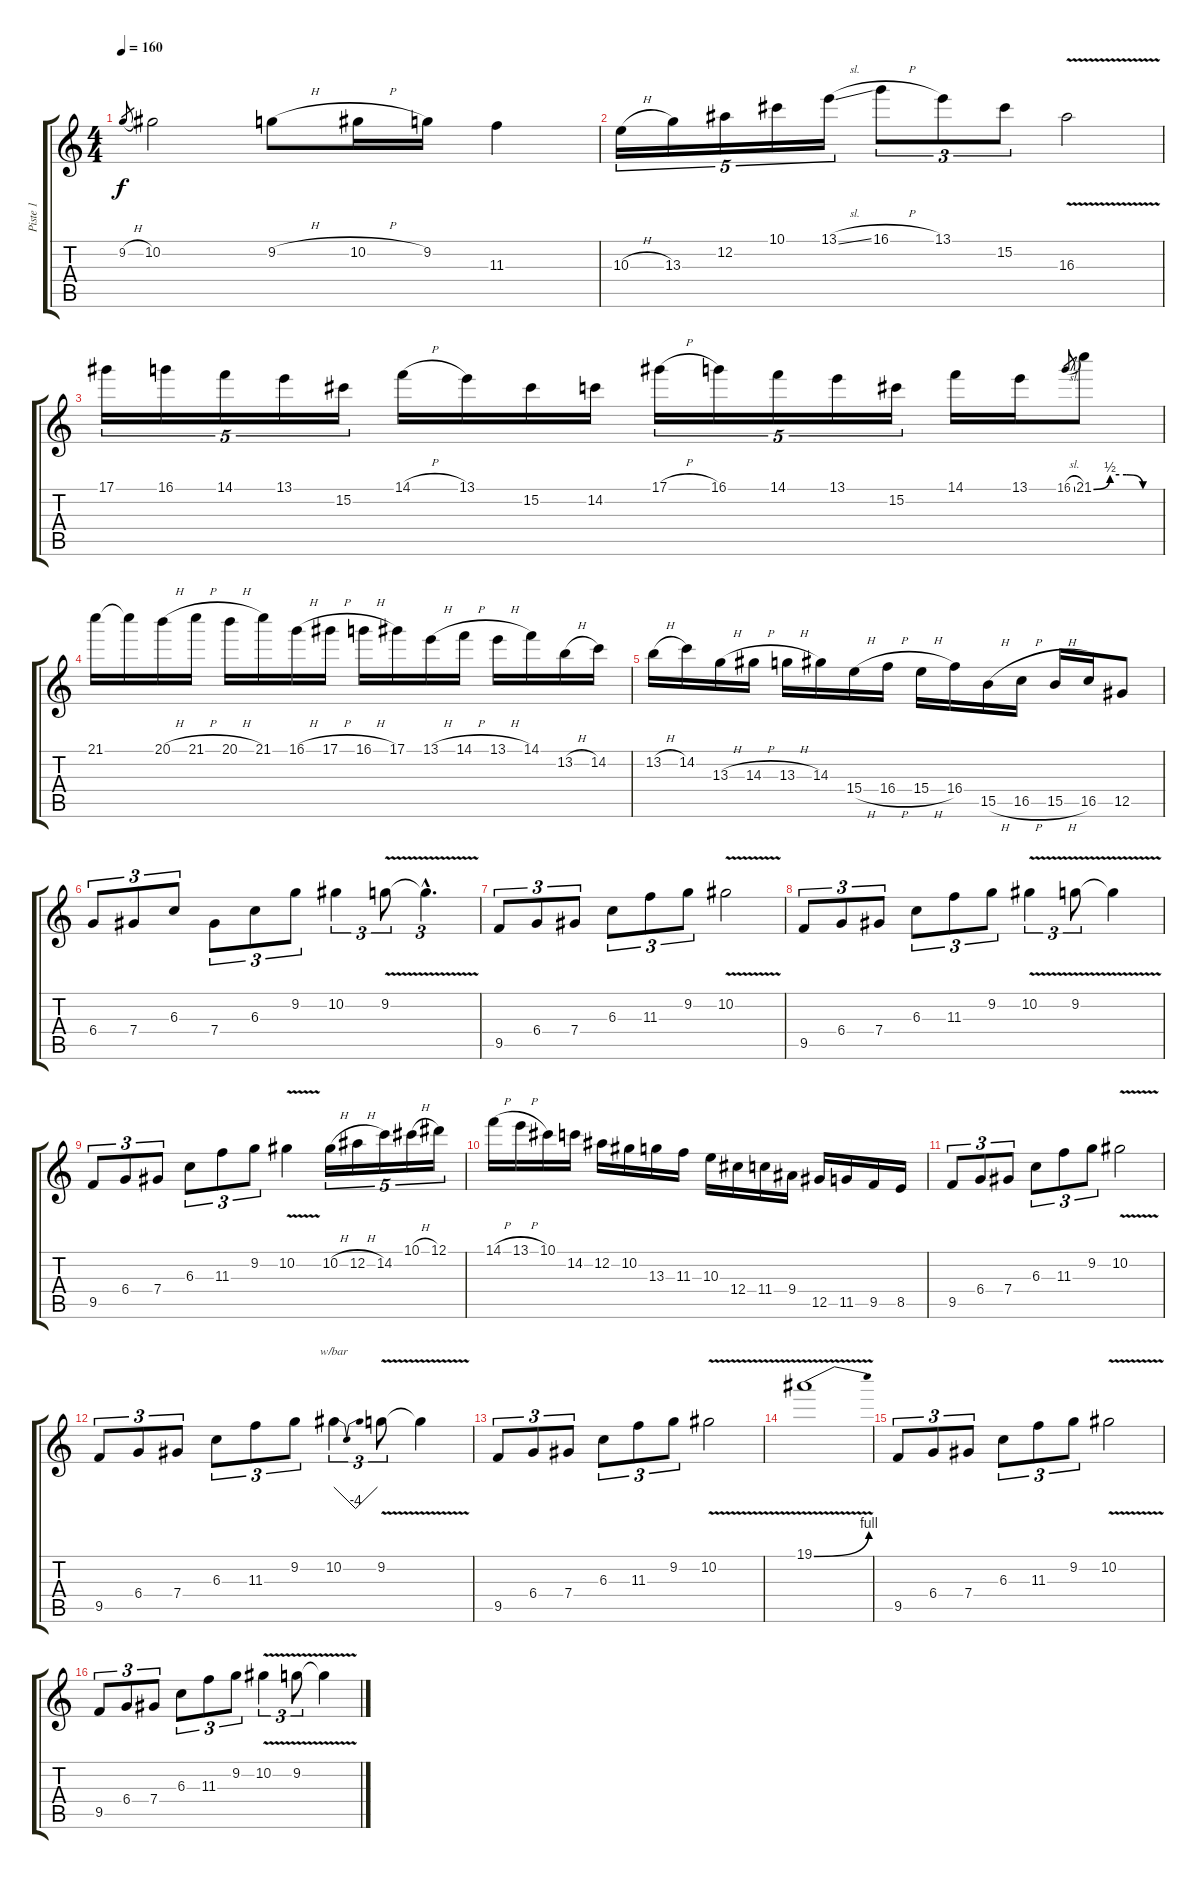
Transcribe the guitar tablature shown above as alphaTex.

\track ("Piste 1" "Piste 1") {instrument distortionguitar}
\staff {score tabs}
\tuning (Eb4 Bb3 Gb3 Db3 Ab2 Eb2) {hide}
\ts (4 4)
\tempo 160
\clef g2
\ks c
9.2{h}.8{gr dy f} 10.2.2 9.2{h}.8 10.2{h}.16 9.2.16 11.3.4 |
10.3{h}.16{tu (5 4)} 13.3.16{tu (5 4)} 12.2.16{tu (5 4)} 10.1.16{tu (5 4)} 13.1{sl}.16{tu (5 4)} 16.1{h}.8{tu (3 2)} 13.1.8{tu (3 2)} 15.2.8{tu (3 2)} 16.3{v}.2 |
17.1.16{tu (5 4)} 16.1.16{tu (5 4)} 14.1.16{tu (5 4)} 13.1.16{tu (5 4)} 15.2.16{tu (5 4)} 14.1{h}.16 13.1.16 15.2.16 14.2.16 17.1{h}.16{tu (5 4)} 16.1.16{tu (5 4)} 14.1.16{tu (5 4)} 13.1.16{tu (5 4)} 15.2.16{tu (5 4)} 14.1.16 13.1.16 16.1{sl}.8{gr} 21.1{be (custom 0 0 15 2 30 2 45 0 60 0)}.8 |
21.1.16 21.1{t}.16 20.1{h}.16 21.1{h}.16 20.1{h}.16 21.1.16 16.1{h}.16 17.1{h}.16 16.1{h}.16 17.1.16 13.1{h}.16 14.1{h}.16 13.1{h}.16 14.1.16 13.2{h}.16 14.2.16 |
13.2{h}.16 14.2.16 13.3{h}.16 14.3{h}.16 13.3{h}.16 14.3.16 15.4{h}.16 16.4{h}.16 15.4{h}.16 16.4.16 15.5{h}.16 16.5{h}.16 15.5{h}.16 16.5.16 12.5.8 |
6.4.8{tu (3 2)} 7.4.8{tu (3 2)} 6.3.8{tu (3 2)} 7.4.8{tu (3 2)} 6.3.8{tu (3 2)} 9.2.8{tu (3 2)} 10.2.4{tu (3 2)} 9.2{v}.8{tu (3 2)} 9.2{hac t}.4{d tu (3 2)} |
9.5.8{tu (3 2)} 6.4.8{tu (3 2)} 7.4.8{tu (3 2)} 6.3.8{tu (3 2)} 11.3.8{tu (3 2)} 9.2.8{tu (3 2)} 10.2{v}.2 |
9.5.8{tu (3 2)} 6.4.8{tu (3 2)} 7.4.8{tu (3 2)} 6.3.8{tu (3 2)} 11.3.8{tu (3 2)} 9.2.8{tu (3 2)} 10.2{v}.4{tu (3 2)} 9.2{v}.8{tu (3 2)} 9.2{t}.4 |
9.5.8{tu (3 2)} 6.4.8{tu (3 2)} 7.4.8{tu (3 2)} 6.3.8{tu (3 2)} 11.3.8{tu (3 2)} 9.2.8{tu (3 2)} 10.2{v}.4 10.2{h}.16{tu (5 4)} 12.2{h}.16{tu (5 4)} 14.2.16{tu (5 4)} 10.1{h}.16{tu (5 4)} 12.1.16{tu (5 4)} |
14.1{h}.16 13.1{h}.16 10.1.16 14.2.16 12.2.16 10.2.16 13.3.16 11.3.16 10.3.16 12.4.16 11.4.16 9.4.16 12.5.16 11.5.16 9.5.16 8.5.16 |
9.5.8{tu (3 2)} 6.4.8{tu (3 2)} 7.4.8{tu (3 2)} 6.3.8{tu (3 2)} 11.3.8{tu (3 2)} 9.2.8{tu (3 2)} 10.2{v}.2 |
9.5.8{tu (3 2)} 6.4.8{tu (3 2)} 7.4.8{tu (3 2)} 6.3.8{tu (3 2)} 11.3.8{tu (3 2)} 9.2.8{tu (3 2)} 10.2.4{tu (3 2) tbe (dip default 0 0 30 -16 60 0)} 9.2{v}.8{tu (3 2)} 9.2{t}.4 |
9.5.8{tu (3 2)} 6.4.8{tu (3 2)} 7.4.8{tu (3 2)} 6.3.8{tu (3 2)} 11.3.8{tu (3 2)} 9.2.8{tu (3 2)} 10.2{v}.2 |
19.1{be (bend 0 0 60 4) v}.1 |
9.5.8{tu (3 2)} 6.4.8{tu (3 2)} 7.4.8{tu (3 2)} 6.3.8{tu (3 2)} 11.3.8{tu (3 2)} 9.2.8{tu (3 2)} 10.2{v}.2 |
9.5.8{tu (3 2)} 6.4.8{tu (3 2)} 7.4.8{tu (3 2)} 6.3.8{tu (3 2)} 11.3.8{tu (3 2)} 9.2.8{tu (3 2)} 10.2{v}.4{tu (3 2)} 9.2{v}.8{tu (3 2)} 9.2{t}.4
